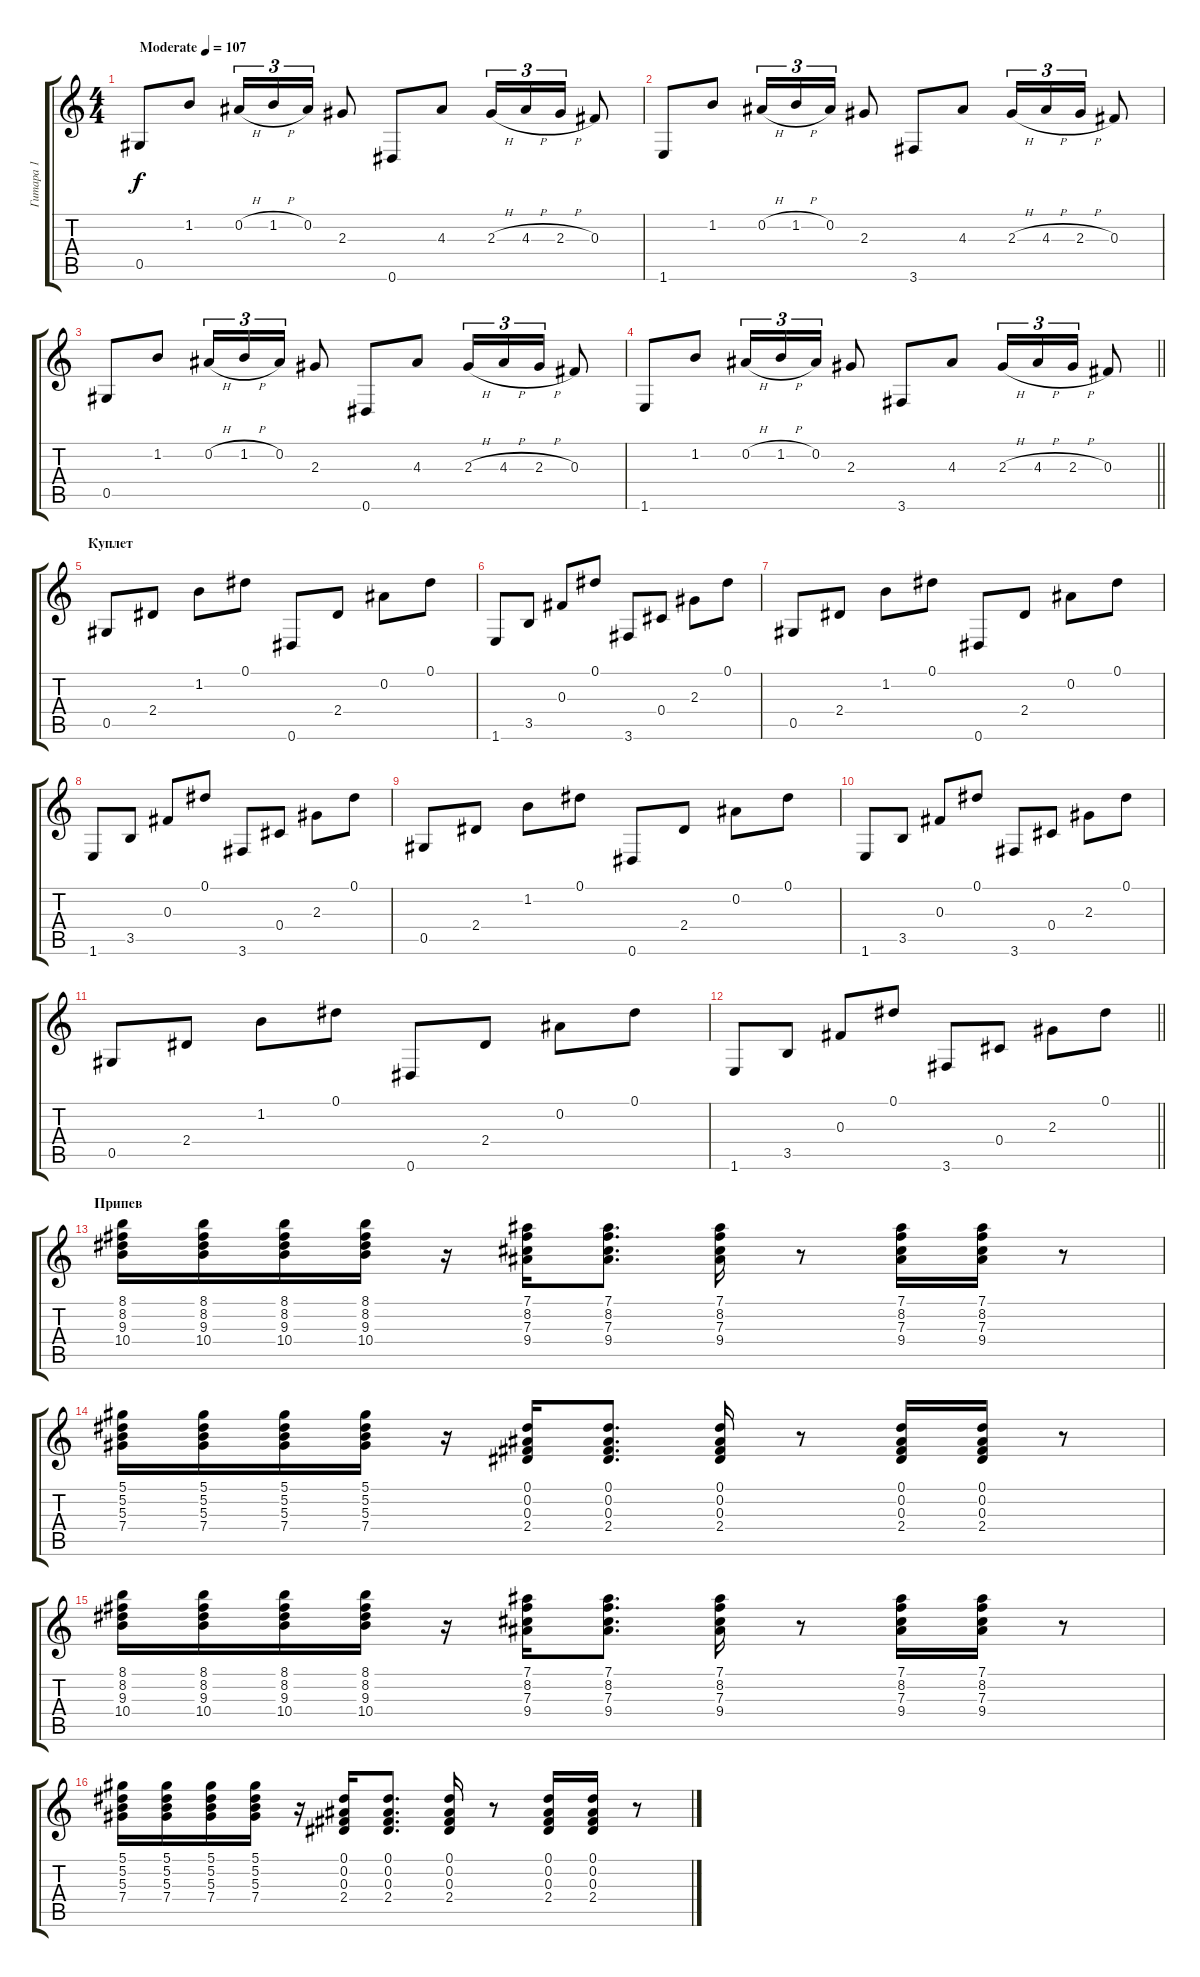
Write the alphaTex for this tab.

\track ("Гитара 1" "Гитара 1") {instrument acousticguitarsteel}
\staff {score tabs}
\tuning (Eb4 Bb3 Gb3 Db3 Ab2 Eb2) {hide}
\ts (4 4)
\tempo (107 "Moderate")
\clef g2
\ks c
0.5.8{dy f instrument acousticguitarsteel} 1.2.8 0.2{h}.16{tu (3 2)} 1.2{h}.16{tu (3 2)} 0.2.16{tu (3 2)} 2.3.8 0.6.8 4.3.8 2.3{h}.16{tu (3 2)} 4.3{h}.16{tu (3 2)} 2.3{h}.16{tu (3 2)} 0.3.8 |
1.6.8 1.2.8 0.2{h}.16{tu (3 2)} 1.2{h}.16{tu (3 2)} 0.2.16{tu (3 2)} 2.3.8 3.6.8 4.3.8 2.3{h}.16{tu (3 2)} 4.3{h}.16{tu (3 2)} 2.3{h}.16{tu (3 2)} 0.3.8 |
0.5.8 1.2.8 0.2{h}.16{tu (3 2)} 1.2{h}.16{tu (3 2)} 0.2.16{tu (3 2)} 2.3.8 0.6.8 4.3.8 2.3{h}.16{tu (3 2)} 4.3{h}.16{tu (3 2)} 2.3{h}.16{tu (3 2)} 0.3.8 |
\barLineRight lightlight
1.6.8 1.2.8 0.2{h}.16{tu (3 2)} 1.2{h}.16{tu (3 2)} 0.2.16{tu (3 2)} 2.3.8 3.6.8 4.3.8 2.3{h}.16{tu (3 2)} 4.3{h}.16{tu (3 2)} 2.3{h}.16{tu (3 2)} 0.3.8 |
\section ("" "Куплет")
0.5.8 2.4.8 1.2.8 0.1.8 0.6.8 2.4.8 0.2.8 0.1.8 |
1.6.8 3.5.8 0.3.8 0.1.8 3.6.8 0.4.8 2.3.8 0.1.8 |
0.5.8 2.4.8 1.2.8 0.1.8 0.6.8 2.4.8 0.2.8 0.1.8 |
1.6.8 3.5.8 0.3.8 0.1.8 3.6.8 0.4.8 2.3.8 0.1.8 |
0.5.8 2.4.8 1.2.8 0.1.8 0.6.8 2.4.8 0.2.8 0.1.8 |
1.6.8 3.5.8 0.3.8 0.1.8 3.6.8 0.4.8 2.3.8 0.1.8 |
0.5.8 2.4.8 1.2.8 0.1.8 0.6.8 2.4.8 0.2.8 0.1.8 |
\barLineRight lightlight
1.6.8 3.5.8 0.3.8 0.1.8 3.6.8 0.4.8 2.3.8 0.1.8 |
\section ("" "Припев")
(8.1 8.2 9.3 10.4).16 (8.1 8.2 9.3 10.4).16 (8.1 8.2 9.3 10.4).16 (8.1 8.2 9.3 10.4).16 r.16 (7.1 8.2 7.3 9.4).16 (7.1 8.2 7.3 9.4).8{d} (7.1 8.2 7.3 9.4).16 r.8 (7.1 8.2 7.3 9.4).16 (7.1 8.2 7.3 9.4).16 r.8 |
(5.1 5.2 5.3 7.4).16 (5.1 5.2 5.3 7.4).16 (5.1 5.2 5.3 7.4).16 (5.1 5.2 5.3 7.4).16 r.16 (0.1 0.2 0.3 2.4).16 (0.1 0.2 0.3 2.4).8{d} (0.1 0.2 0.3 2.4).16 r.8 (0.1 0.2 0.3 2.4).16 (0.1 0.2 0.3 2.4).16 r.8 |
(8.1 8.2 9.3 10.4).16 (8.1 8.2 9.3 10.4).16 (8.1 8.2 9.3 10.4).16 (8.1 8.2 9.3 10.4).16 r.16 (7.1 8.2 7.3 9.4).16 (7.1 8.2 7.3 9.4).8{d} (7.1 8.2 7.3 9.4).16 r.8 (7.1 8.2 7.3 9.4).16 (7.1 8.2 7.3 9.4).16 r.8 |
(5.1 5.2 5.3 7.4).16 (5.1 5.2 5.3 7.4).16 (5.1 5.2 5.3 7.4).16 (5.1 5.2 5.3 7.4).16 r.16 (0.1 0.2 0.3 2.4).16 (0.1 0.2 0.3 2.4).8{d} (0.1 0.2 0.3 2.4).16 r.8 (0.1 0.2 0.3 2.4).16 (0.1 0.2 0.3 2.4).16 r.8
